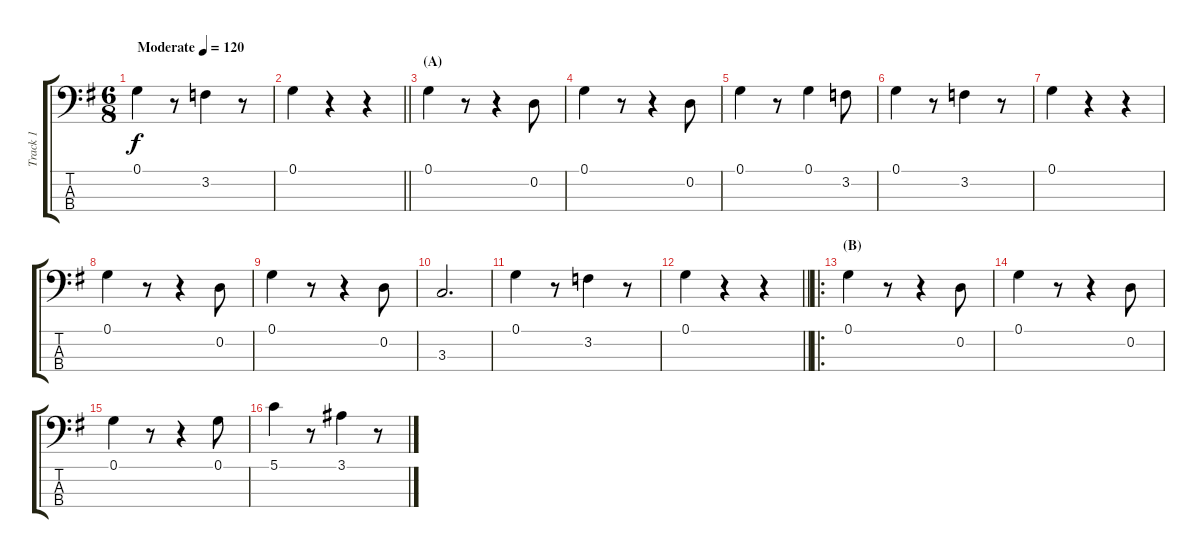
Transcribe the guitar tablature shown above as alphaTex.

\track ("Track 1" "Track 1") {instrument electricbassfinger}
\staff {score tabs}
\tuning (G2 D2 A1 E1) {hide}
\ts (6 8)
\tempo (120 "Moderate")
\clef f4
\ks g
0.1.4{dy f instrument electricbassfinger} r.8 3.2.4 r.8 |
\barLineRight lightlight
0.1.4 r.4 r.4 |
\section ("" "(A)")
0.1.4 r.8 r.4 0.2.8 |
0.1.4 r.8 r.4 0.2.8 |
0.1.4 r.8 0.1.4 3.2.8 |
0.1.4 r.8 3.2.4 r.8 |
0.1.4 r.4 r.4 |
0.1.4 r.8 r.4 0.2.8 |
0.1.4 r.8 r.4 0.2.8 |
3.3.2{d} |
0.1.4 r.8 3.2.4 r.8 |
\barLineRight lightlight
0.1.4 r.4 r.4 |
\ro
\section ("" "(B)")
0.1.4 r.8 r.4 0.2.8 |
0.1.4 r.8 r.4 0.2.8 |
0.1.4 r.8 r.4 0.1.8 |
5.1.4 r.8 3.1.4 r.8
